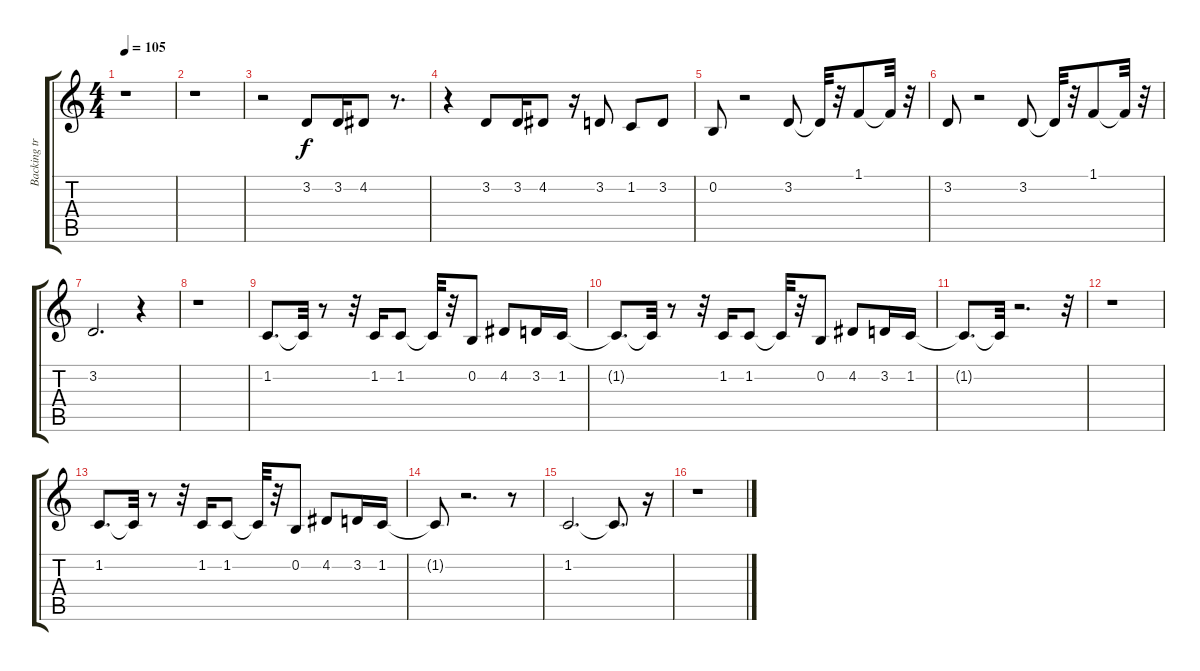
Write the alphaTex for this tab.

\track ("Backing track 2" "Backing tr") {instrument synthvoice}
\staff {score tabs}
\tuning (E4 B3 G3 D3 A2 E2) {hide}
\ts (4 4)
\tempo 105
\clef g2
\ks c
r.1{dy f} |
r.1 |
r.2 3.2.8 3.2.16 4.2.8 r.8{d} |
r.4 3.2.8 3.2.16 4.2.8 r.16 3.2.8 1.2.8 3.2.8 |
0.2.8 r.2 3.2.8 3.2{t}.32 r.32 1.1.8 1.1{t}.32 r.32 |
3.2.8 r.2 3.2.8 3.2{t}.32 r.32 1.1.8 1.1{t}.32 r.32 |
3.2.2{d} r.4 |
r.1 |
1.2.8{d} 1.2{t}.32 r.8 r.32 1.2.16 1.2.8 1.2{t}.32 r.32 0.2.8 4.2.8 3.2.16 1.2.16 |
1.2{t}.8{d} 1.2{t}.32 r.8 r.32 1.2.16 1.2.8 1.2{t}.32 r.32 0.2.8 4.2.8 3.2.16 1.2.16 |
1.2{t}.8{d} 1.2{t}.32 r.2{d} r.32 |
r.1 |
1.2.8{d} 1.2{t}.32 r.8 r.32 1.2.16 1.2.8 1.2{t}.32 r.32 0.2.8 4.2.8 3.2.16 1.2.16 |
1.2{t}.8 r.2{d} r.8 |
1.2.2{d} 1.2{t}.8{d} r.16 |
r.1
